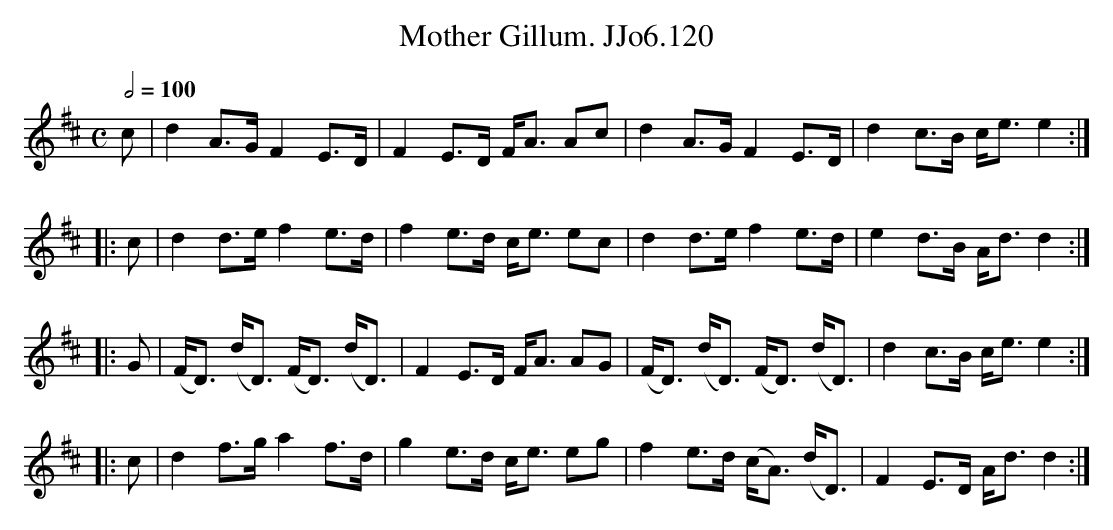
X:1
T:Mother Gillum. JJo6.120
M:C
L:1/8
Q:1/2=100
K:D
c|d2A>GF2E>D|F2E>D F<A Ac|d2A>GF2E>D|d2c>B c<ee2:|
|:c|d2d>ef2e>d|f2e>d c<e ec|d2d>ef2e>d|e2d>B A<dd2:|
|:G|(F<D) (d<D) (F<D) (d<D)|F2E>D F<A AG|(F<D) (d<D) (F<D) (d<D)|d2c>B c<ee2:|
|:c|d2f>ga2f>d|g2e>d c<e eg|f2e>d (c<A) (d<D)|F2E>D A<dd2:|
